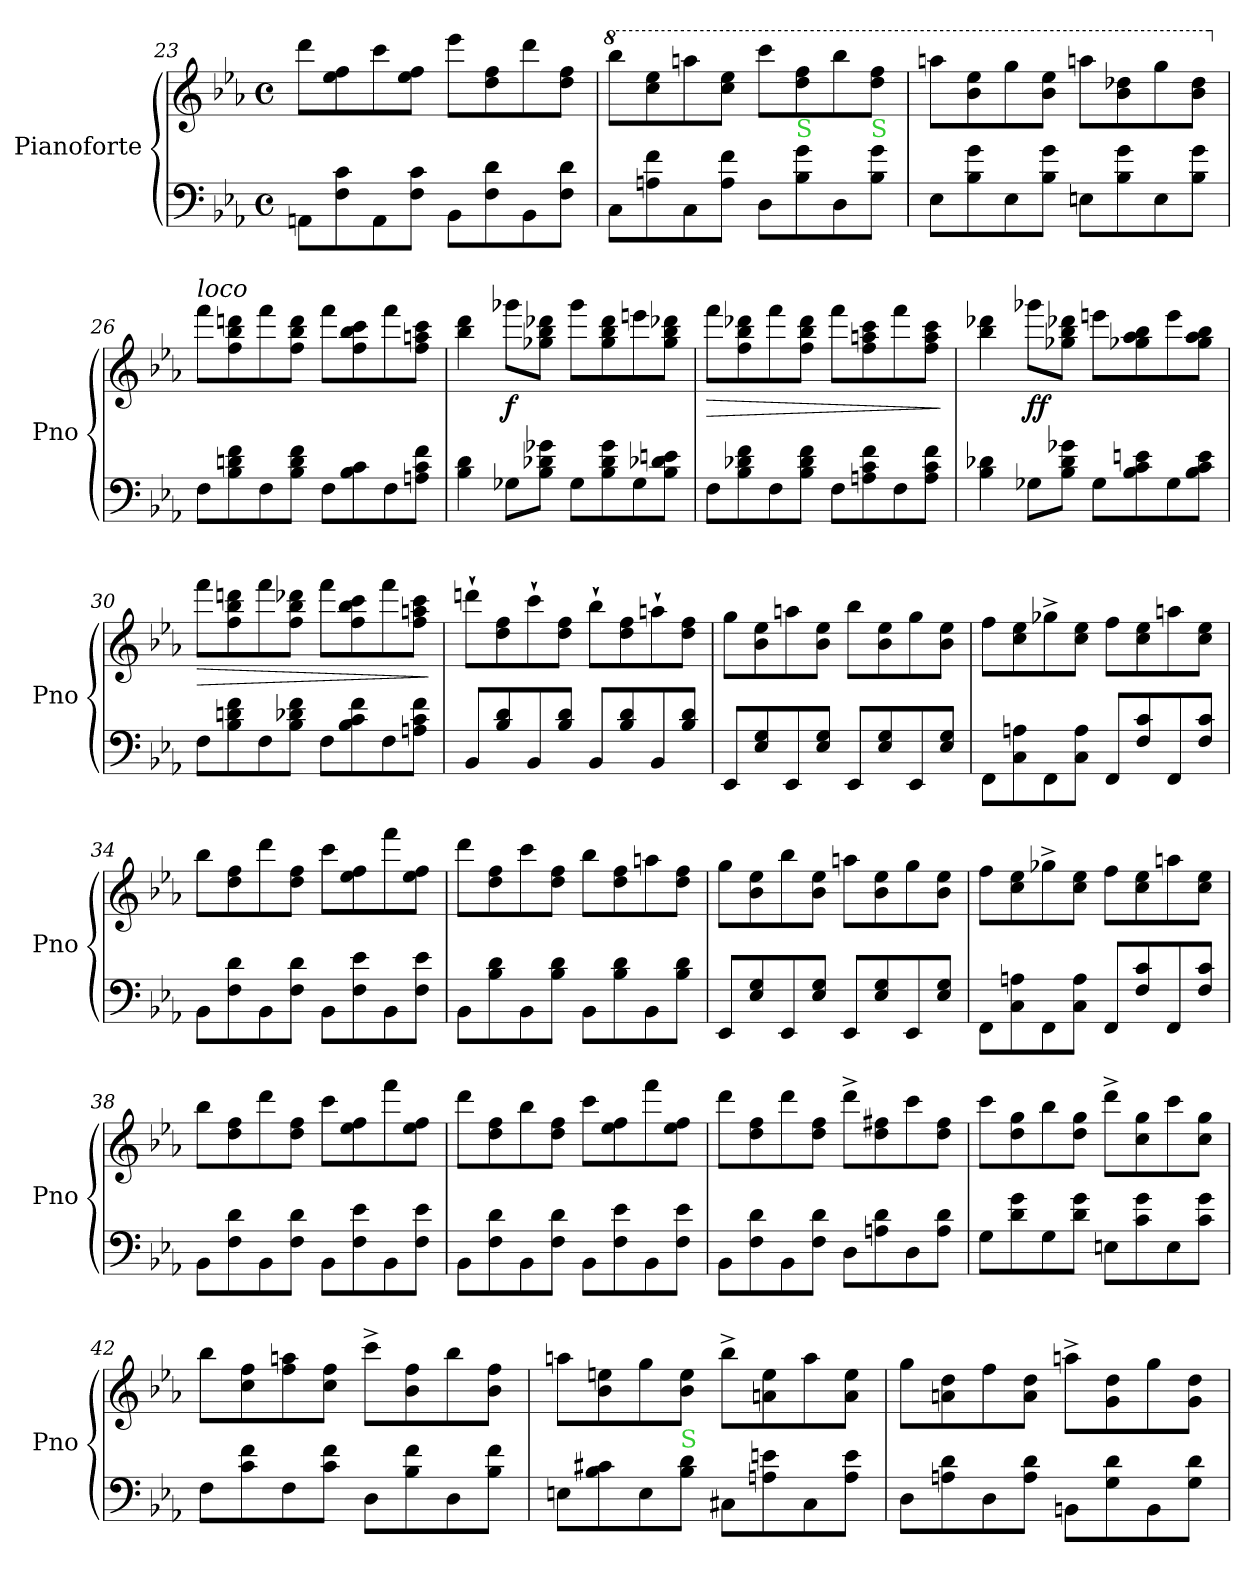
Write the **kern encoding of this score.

**kern	**kern	**dynam
*part2	*part1	*part1
*staff2	*staff1	*staff1
*I"Pianoforte	*I"Pianoforte	*
*I'Pno	*I'Pno	*
*clefF4	*clefG2	*
*k[b-e-a-]	*k[b-e-a-]	*
*E-:	*E-:	*
*M4/4	*M4/4	*
*met(c)	*met(c)	*
=23	=23	=23
8AAn\L	8ddd\L	.
8F\ 8c\	8ee-\ 8ff\	.
8AA\	8ccc\	.
8F\ 8c\J	8ee-\ 8ff\J	.
8BB-\L	8eee-\L	.
8F\ 8d\	8dd\ 8ff\	.
8BB-\	8ddd\	.
8F\ 8d\J	8dd\ 8ff\J	.
=24	=24	=24
*	*8va	*
8C\L	8bbb-\L	.
8An\ 8f\	8ccc\ 8eee-\	.
8C\	8aaan\	.
8A\ 8f\J	8ccc\ 8eee-\J	.
8D\L	8cccc\L	.
!LO:TX:a:color=limegreen:t=S	!	!
8B-\ 8g\	8ddd\ 8fff\	.
8D\	8bbb-\	.
!LO:TX:a:color=limegreen:t=S	!	!
8B-\ 8g\J	8ddd\ 8fff\J	.
=25	=25	=25
8E-\L	8aaan\L	.
8B-\ 8g\	8bb-\ 8eee-\	.
8E-\	8ggg\	.
8B-\ 8g\J	8bb-\ 8eee-\J	.
8En\L	8aaan\L	.
8B-\ 8g\	8bb-\ 8ddd-X\	.
8E\	8ggg\	.
8B-\ 8g\J	8bb-\ 8ddd-\J	.
=26	=26	=26
*	*X8va	*
!	!LO:TX:a:i:t=loco	!
8F\L	8fff\L	.
8B-\ 8dn\ 8f\	8ff\ 8bb-\ 8dddn\	.
8F\	8fff\	.
8B-\ 8d\ 8f\J	8ff\ 8bb-\ 8ddd\J	.
8F\L	8fff\L	.
8B-\ 8c\	8ff\ 8bb-\ 8ccc\	.
8F\	8fff\	.
8An\ 8c\ 8f\J	8ff\ 8aan\ 8ccc\J	.
=27	=27	=27
4B-\ 4d\	4bb-\ 4ddd\	.
8G-X\L	8ggg-X\L	f
8B-\ 8d-X\ 8g-X\J	8gg-X\ 8bb-\ 8ddd-X\J	.
8G-\L	8ggg-\L	.
8B-\ 8d-\ 8g-\	8gg-\ 8bb-\ 8ddd-\	.
8G-\	8eeen\	.
8B-\ 8d-X\ 8en\J	8gg-\ 8bb-\ 8ddd-X\J	.
=28	=28	=28
!	!	!LO:HP:b
8F\L	8fff\L	>
8B-\ 8d-X\ 8f\	8ff\ 8bb-\ 8ddd-X\	.
8F\	8fff\	.
8B-\ 8d-\ 8f\J	8ff\ 8bb-\ 8ddd-\J	.
8F\L	8fff\L	.
8An\ 8c\ 8f\	8ff\ 8aan\ 8ccc\	.
8F\	8fff\	.
8A\ 8c\ 8f\J	8ff\ 8aa\ 8ccc\J	.
.	.	]
=29	=29	=29
4B-\ 4d-X\	4bb-\ 4ddd-X\	.
8G-X\L	8ggg-X\L	ff
8B-\ 8d-\ 8g-X\J	8gg-X\ 8bb-\ 8ddd-X\J	.
8G-\L	8eeen\L	.
8B-\ 8c\ 8en\	8gg-X\ 8aa-\ 8bb-\	.
8G-\	8eee\	.
8B-\ 8c\ 8e\J	8gg-\ 8aa-\ 8bb-\J	.
=30	=30	=30
!	!	!LO:HP:b
8F\L	8fff\L	>
8B-\ 8dn\ 8f\	8ff\ 8bb-\ 8dddn\	.
8F\	8fff\	.
8B-\ 8d-X\ 8f\J	8ff\ 8bb-\ 8ddd-X\J	.
8F\L	8fff\L	.
8B-\ 8c\ 8f\	8ff\ 8bb-\ 8ccc\	.
8F\	8fff\	.
8An\ 8c\ 8f\J	8ff\ 8aan\ 8ccc\J	.
.	.	]
=31	=31	=31
8BB-/L	8dddn`\L	.
8B-\ 8d\	8dd\ 8ff\	.
8BB-/	8ccc`\	.
8B-\ 8d\J	8dd\ 8ff\J	.
8BB-/L	8bb-`\L	.
8B-\ 8d\	8dd\ 8ff\	.
8BB-/	8aan`\	.
8B-\ 8d\J	8dd\ 8ff\J	.
=32	=32	=32
8EE-/L	8gg\L	.
8E-\ 8G\	8b-\ 8ee-\	.
8EE-/	8aan\	.
8E-\ 8G\J	8b-\ 8ee-\J	.
8EE-/L	8bb-\L	.
8E-\ 8G\	8b-\ 8ee-\	.
8EE-/	8gg\	.
8E-\ 8G\J	8b-\ 8ee-\J	.
=33	=33	=33
8FF\L	8ff\L	.
8C\ 8An\	8cc\ 8ee-\	.
8FF\	8gg-X^\	.
8C\ 8A\J	8cc\ 8ee-\J	.
8FF/L	8ff\L	.
8F\ 8c\	8cc\ 8ee-\	.
8FF/	8aan\	.
8F\ 8c\J	8cc\ 8ee-\J	.
=34	=34	=34
8BB-\L	8bb-\L	.
8F\ 8d\	8dd\ 8ff\	.
8BB-\	8ddd\	.
8F\ 8d\J	8dd\ 8ff\J	.
8BB-\L	8ccc\L	.
8F\ 8e-\	8ee-\ 8ff\	.
8BB-\	8fff\	.
8F\ 8e-\J	8ee-\ 8ff\J	.
=35	=35	=35
8BB-\L	8ddd\L	.
8B-\ 8d\	8dd\ 8ff\	.
8BB-\	8ccc\	.
8B-\ 8d\J	8dd\ 8ff\J	.
8BB-\L	8bb-\L	.
8B-\ 8d\	8dd\ 8ff\	.
8BB-\	8aan\	.
8B-\ 8d\J	8dd\ 8ff\J	.
=36	=36	=36
8EE-/L	8gg\L	.
8E-\ 8G\	8b-\ 8ee-\	.
8EE-/	8bb-\	.
8E-\ 8G\J	8b-\ 8ee-\J	.
8EE-/L	8aan\L	.
8E-\ 8G\	8b-\ 8ee-\	.
8EE-/	8gg\	.
8E-\ 8G\J	8b-\ 8ee-\J	.
=37	=37	=37
8FF\L	8ff\L	.
8C\ 8An\	8cc\ 8ee-\	.
8FF\	8gg-X^<\	.
8C\ 8A\J	8cc\ 8ee-\J	.
8FF/L	8ff\L	.
8F\ 8c\	8cc\ 8ee-\	.
8FF/	8aan\	.
8F\ 8c\J	8cc\ 8ee-\J	.
=38	=38	=38
8BB-\L	8bb-\L	.
8F\ 8d\	8dd\ 8ff\	.
8BB-\	8ddd\	.
8F\ 8d\J	8dd\ 8ff\J	.
8BB-\L	8ccc\L	.
8F\ 8e-\	8ee-\ 8ff\	.
8BB-\	8fff\	.
8F\ 8e-\J	8ee-\ 8ff\J	.
=39	=39	=39
8BB-\L	8ddd\L	.
8F\ 8d\	8dd\ 8ff\	.
8BB-\	8bb-\	.
8F\ 8d\J	8dd\ 8ff\J	.
8BB-\L	8ccc\L	.
8F\ 8e-\	8ee-\ 8ff\	.
8BB-\	8fff\	.
8F\ 8e-\J	8ee-\ 8ff\J	.
=40	=40	=40
8BB-\L	8ddd\L	.
8F\ 8d\	8dd\ 8ff\	.
8BB-\	8ddd\	.
8F\ 8d\J	8dd\ 8ff\J	.
8D\L	8ddd^\L	.
8An\ 8d\	8dd\ 8ff#X\	.
8D\	8ccc\	.
8A\ 8d\J	8dd\ 8ff#\J	.
=41	=41	=41
8G\L	8ccc\L	.
8d\ 8g\	8dd\ 8gg\	.
8G\	8bb-\	.
8d\ 8g\J	8dd\ 8gg\J	.
8En\L	8ddd^\L	.
8c\ 8g\	8cc\ 8gg\	.
8E\	8ccc\	.
8c\ 8g\J	8cc\ 8gg\J	.
=42	=42	=42
8F\L	8bb-\L	.
8c\ 8f\	8cc\ 8ff\	.
8F\	8ff\ 8aan\	.
8c\ 8f\J	8cc\ 8ff\J	.
8D\L	8ccc^\L	.
8B-\ 8f\	8b-\ 8ff\	.
8D\	8bb-\	.
8B-\ 8f\J	8b-\ 8ff\J	.
=43	=43	=43
8En\L	8aan\L	.
8B-\ 8c#X\	8b-\ 8een\	.
8E\	8gg\	.
!LO:TX:a:color=limegreen:t=S	!	!
8B-\ 8d\J	8b-\ 8ee\J	.
8C#X\L	8bb-^\L	.
8An\ 8en\	8an\ 8ee\	.
8C#\	8aa\	.
8A\ 8e\J	8a\ 8ee\J	.
=44	=44	=44
8D\L	8gg\L	.
8An\ 8d\	8an\ 8dd\	.
8D\	8ff\	.
8A\ 8d\J	8a\ 8dd\J	.
8BBn\L	8aan^\L	.
8G\ 8d\	8g\ 8dd\	.
8BB\	8gg\	.
8G\ 8d\J	8g\ 8dd\J	.
=	=	=
*-	*-	*-
